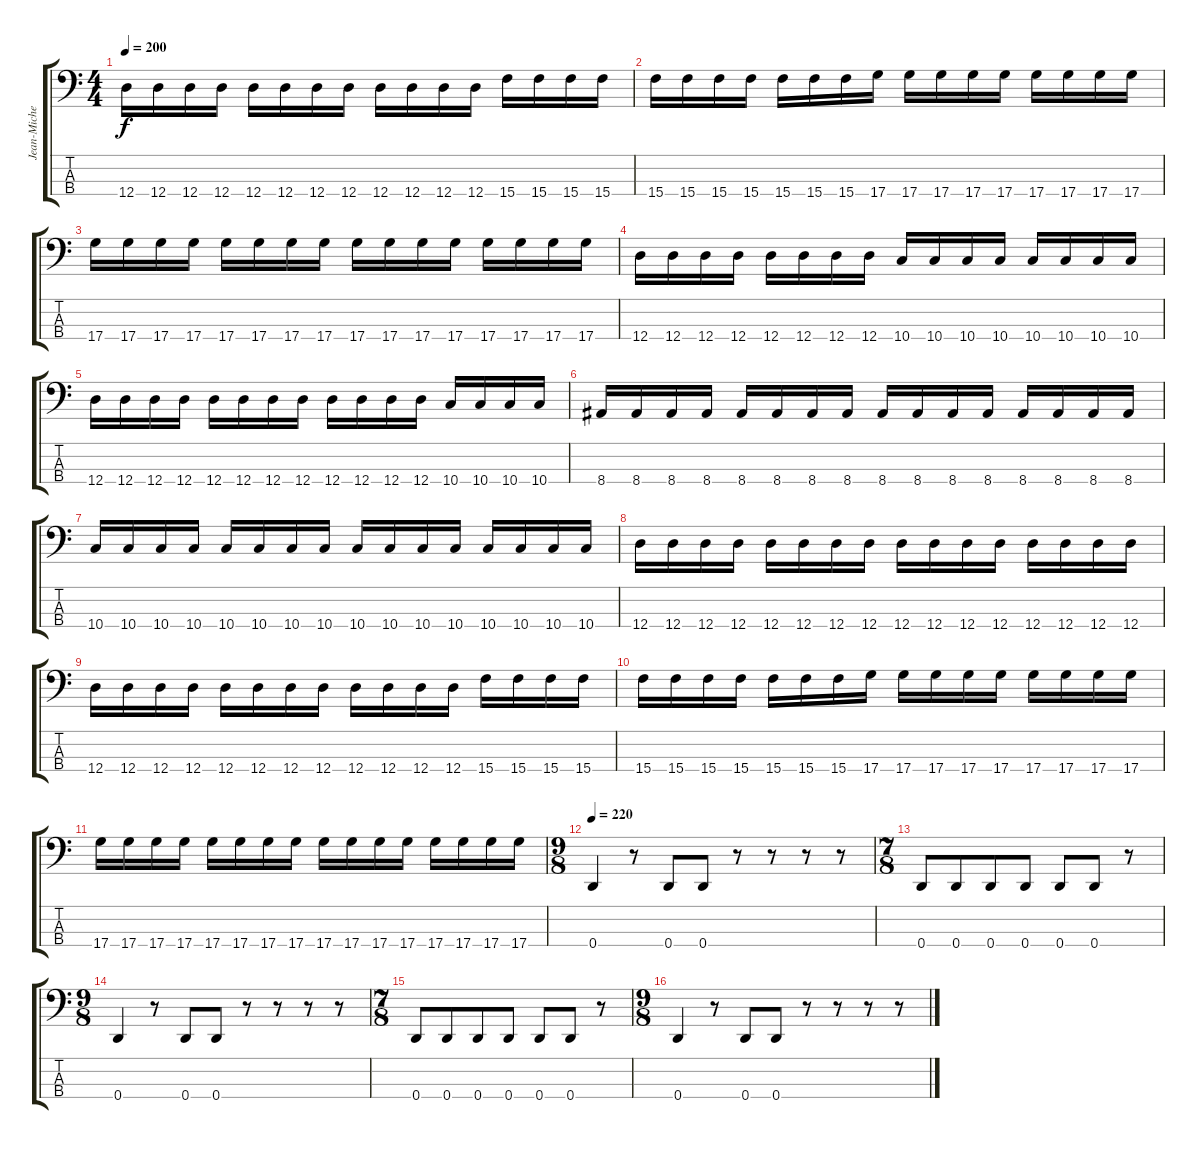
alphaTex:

\track ("Jean-Michel Labadie" "Jean-Miche") {instrument electricbasspick}
\staff {score tabs}
\tuning (G2 D2 A1 D1) {hide}
\ts (4 4)
\tempo 200
\clef f4
\ks c
12.4.16{dy f} 12.4.16 12.4.16 12.4.16 12.4.16 12.4.16 12.4.16 12.4.16 12.4.16 12.4.16 12.4.16 12.4.16 15.4.16 15.4.16 15.4.16 15.4.16 |
15.4.16 15.4.16 15.4.16 15.4.16 15.4.16 15.4.16 15.4.16 17.4.16 17.4.16 17.4.16 17.4.16 17.4.16 17.4.16 17.4.16 17.4.16 17.4.16 |
17.4.16 17.4.16 17.4.16 17.4.16 17.4.16 17.4.16 17.4.16 17.4.16 17.4.16 17.4.16 17.4.16 17.4.16 17.4.16 17.4.16 17.4.16 17.4.16 |
12.4.16 12.4.16 12.4.16 12.4.16 12.4.16 12.4.16 12.4.16 12.4.16 10.4.16 10.4.16 10.4.16 10.4.16 10.4.16 10.4.16 10.4.16 10.4.16 |
12.4.16 12.4.16 12.4.16 12.4.16 12.4.16 12.4.16 12.4.16 12.4.16 12.4.16 12.4.16 12.4.16 12.4.16 10.4.16 10.4.16 10.4.16 10.4.16 |
8.4.16 8.4.16 8.4.16 8.4.16 8.4.16 8.4.16 8.4.16 8.4.16 8.4.16 8.4.16 8.4.16 8.4.16 8.4.16 8.4.16 8.4.16 8.4.16 |
10.4.16 10.4.16 10.4.16 10.4.16 10.4.16 10.4.16 10.4.16 10.4.16 10.4.16 10.4.16 10.4.16 10.4.16 10.4.16 10.4.16 10.4.16 10.4.16 |
12.4.16 12.4.16 12.4.16 12.4.16 12.4.16 12.4.16 12.4.16 12.4.16 12.4.16 12.4.16 12.4.16 12.4.16 12.4.16 12.4.16 12.4.16 12.4.16 |
12.4.16 12.4.16 12.4.16 12.4.16 12.4.16 12.4.16 12.4.16 12.4.16 12.4.16 12.4.16 12.4.16 12.4.16 15.4.16 15.4.16 15.4.16 15.4.16 |
15.4.16 15.4.16 15.4.16 15.4.16 15.4.16 15.4.16 15.4.16 17.4.16 17.4.16 17.4.16 17.4.16 17.4.16 17.4.16 17.4.16 17.4.16 17.4.16 |
17.4.16 17.4.16 17.4.16 17.4.16 17.4.16 17.4.16 17.4.16 17.4.16 17.4.16 17.4.16 17.4.16 17.4.16 17.4.16 17.4.16 17.4.16 17.4.16 |
\ts (9 8)
\tempo 220
0.4.4 r.8 0.4.8 0.4.8 r.8 r.8 r.8 r.8 |
\ts (7 8)
0.4.8 0.4.8 0.4.8 0.4.8 0.4.8 0.4.8 r.8 |
\ts (9 8)
0.4.4 r.8 0.4.8 0.4.8 r.8 r.8 r.8 r.8 |
\ts (7 8)
0.4.8 0.4.8 0.4.8 0.4.8 0.4.8 0.4.8 r.8 |
\ts (9 8)
0.4.4 r.8 0.4.8 0.4.8 r.8 r.8 r.8 r.8
